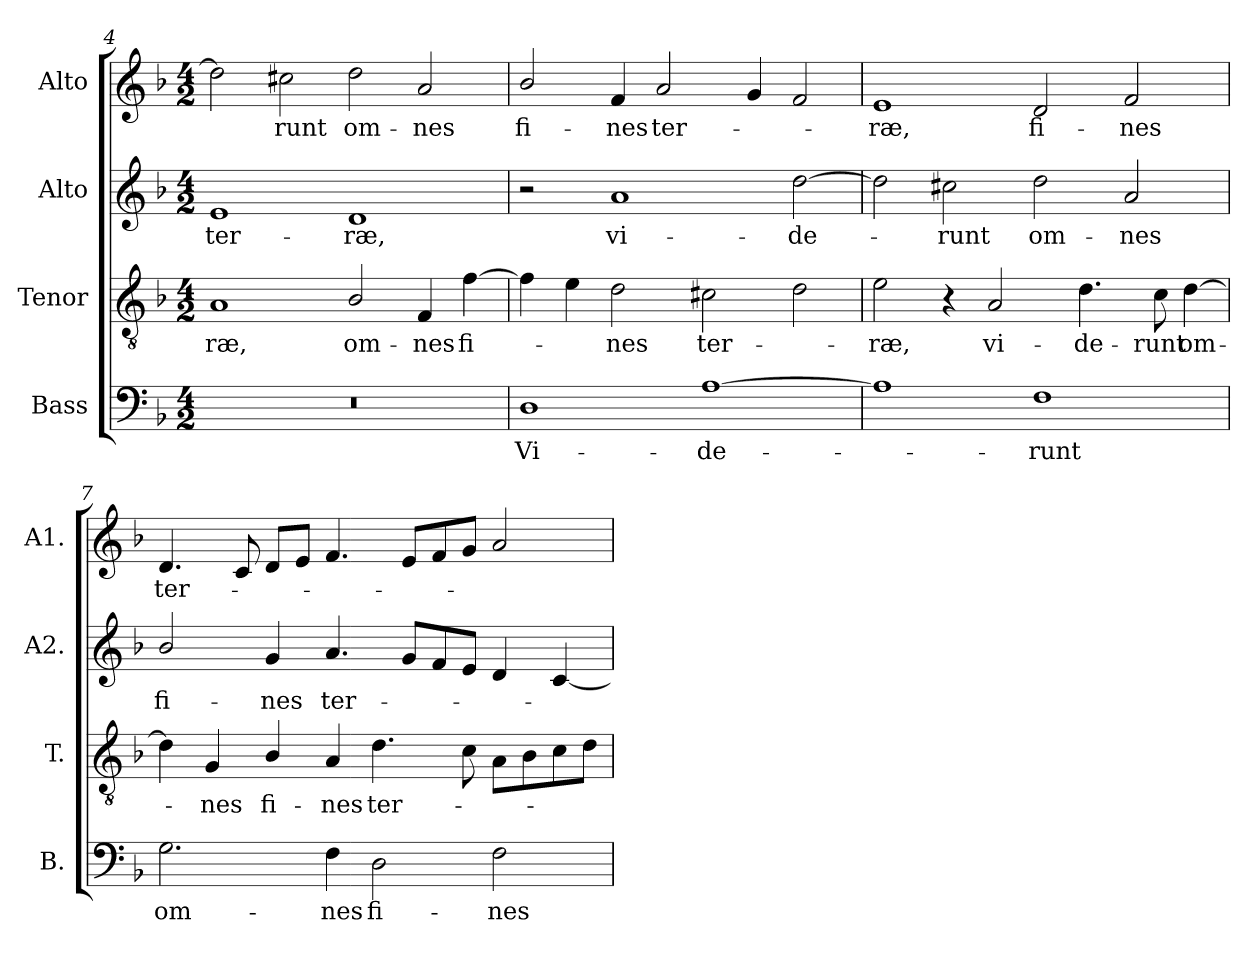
**kern	**text	**kern	**text	**kern	**text	**kern	**text
*part4	*part4	*part3	*part3	*part2	*part2	*part1	*part1
*staff4	*staff4	*staff3	*staff3	*staff2	*staff2	*staff1	*staff1
*I"Bass	*	*I"Tenor	*	*I"Alto	*	*I"Alto	*
*I'B.	*	*I'T.	*	*I'A2.	*	*I'A1.	*
*clefF4	*	*clefGv2	*	*clefG2	*	*clefG2	*
*	*	*ITrd7c12	*	*	*	*	*
*k[b-]	*	*k[b-]	*	*k[b-]	*	*k[b-]	*
*F:	*	*F:	*	*F:	*	*F:	*
*M4/2	*	*M4/2	*	*M4/2	*	*M4/2	*
=4	=4	=4	=4	=4	=4	=4	=4
!LO:N:vis=1	!	!	!	!	!	!	!
!	!	!	!LO:LY:b:color=#000000	!	!	!	!
!	!	!	!	!	!LO:LY:b:color=#000000	!	!
0r	.	1AAi	-ræ,	1ei	ter-	2ddi\]	.
!	!	!	!	!	!	!	!LO:LY:b:color=#000000
.	.	.	.	.	.	2cc#Xi\	-runt
!	!	!	!LO:LY:b:color=#000000	!	!	!	!
!	!	!	!	!	!LO:LY:b:color=#000000	!	!
!	!	!	!	!	!	!	!LO:LY:b:color=#000000
.	.	2BB-i/	om-	1di	-ræ,	2ddi\	om-
!	!	!	!LO:LY:b:color=#000000	!	!	!	!
!	!	!	!	!	!	!	!LO:LY:b:color=#000000
.	.	4FFi/	-nes	.	.	2ai/	-nes
!	!	!	!LO:LY:b:color=#000000	!	!	!	!
.	.	[4Fi\	fi-	.	.	.	.
!!LO:LB:g=z
=5	=5	=5	=5	=5	=5	=5	=5
!	!LO:LY:b:color=#000000	!	!	!	!	!	!
!	!	!	!	!	!	!	!LO:LY:b:color=#000000
1Di	Vi-	4Fi\]	.	2r	.	2b-i/	fi-
.	.	4Ei\	.	.	.	.	.
!	!	!	!LO:LY:b:color=#000000	!	!	!	!
!	!	!	!	!	!LO:LY:b:color=#000000	!	!
!	!	!	!	!	!	!	!LO:LY:b:color=#000000
.	.	2Di\	-nes	1ai	vi-	4fi/	-nes
!	!	!	!	!	!	!	!LO:LY:b:color=#000000
.	.	.	.	.	.	2ai/	ter-
!	!LO:LY:b:color=#000000	!	!	!	!	!	!
!	!	!	!LO:LY:b:color=#000000	!	!	!	!
[1Ai	-de-	2C#Xi\	ter-	.	.	.	.
.	.	.	.	.	.	4gi/	.
!	!	!	!	!	!LO:LY:b:color=#000000	!	!
.	.	2Di\	.	[2ddi\	-de-	2fi/	.
=6	=6	=6	=6	=6	=6	=6	=6
!	!	!	!LO:LY:b:color=#000000	!	!	!	!
!	!	!	!	!	!	!	!LO:LY:b:color=#000000
1Ai]	.	2Ei\	-ræ,	2ddi\]	.	1ei	-ræ,
!	!	!	!	!	!LO:LY:b:color=#000000	!	!
.	.	4r	.	2cc#Xi\	-runt	.	.
!	!	!	!LO:LY:b:color=#000000	!	!	!	!
.	.	2AAi/	vi-	.	.	.	.
!	!LO:LY:b:color=#000000	!	!	!	!	!	!
!	!	!	!	!	!LO:LY:b:color=#000000	!	!
!	!	!	!	!	!	!	!LO:LY:b:color=#000000
1Fi	-runt	.	.	2ddi\	om-	2di/	fi-
!	!	!	!LO:LY:b:color=#000000	!	!	!	!
.	.	4.Di\	-de-	.	.	.	.
!	!	!	!	!	!LO:LY:b:color=#000000	!	!
!	!	!	!	!	!	!	!LO:LY:b:color=#000000
.	.	.	.	2ai/	-nes	2fi/	-nes
!	!	!	!LO:LY:b:color=#000000	!	!	!	!
.	.	8Ci\	-runt	.	.	.	.
!	!	!	!LO:LY:b:color=#000000	!	!	!	!
.	.	[4Di\	om-	.	.	.	.
=7	=7	=7	=7	=7	=7	=7	=7
!	!LO:LY:b:color=#000000	!	!	!	!	!	!
!	!	!	!	!	!LO:LY:b:color=#000000	!	!
!	!	!	!	!	!	!	!LO:LY:b:color=#000000
2.Gi\	om-	4Di\]	.	2b-i/	fi-	4.di/	ter-
!	!	!	!LO:LY:b:color=#000000	!	!	!	!
.	.	4GGi/	-nes	.	.	.	.
.	.	.	.	.	.	8ci/	.
!	!	!	!LO:LY:b:color=#000000	!	!	!	!
!	!	!	!	!	!LO:LY:b:color=#000000	!	!
.	.	4BB-i/	fi-	4gi/	-nes	8di/L	.
.	.	.	.	.	.	8ei/J	.
!	!LO:LY:b:color=#000000	!	!	!	!	!	!
!	!	!	!LO:LY:b:color=#000000	!	!	!	!
!	!	!	!	!	!LO:LY:b:color=#000000	!	!
4Fi\	-nes	4AAi/	-nes	4.ai/	ter-	4.fi/	.
!	!LO:LY:b:color=#000000	!	!	!	!	!	!
!	!	!	!LO:LY:b:color=#000000	!	!	!	!
2Di\	fi-	4.Di\	ter-	.	.	.	.
.	.	.	.	8gi/L	.	8ei/L	.
.	.	.	.	8fi/	.	8fi/	.
.	.	8Ci\	.	8ei/J	.	8gi/J	.
!	!LO:LY:b:color=#000000	!	!	!	!	!	!
2Fi\	-nes	8AAi\L	.	4di/	.	2ai/	.
.	.	8BB-i\	.	.	.	.	.
.	.	8Ci\	.	[4ci/	.	.	.
.	.	8Di\J	.	.	.	.	.
=	=	=	=	=	=	=	=
*-	*-	*-	*-	*-	*-	*-	*-
